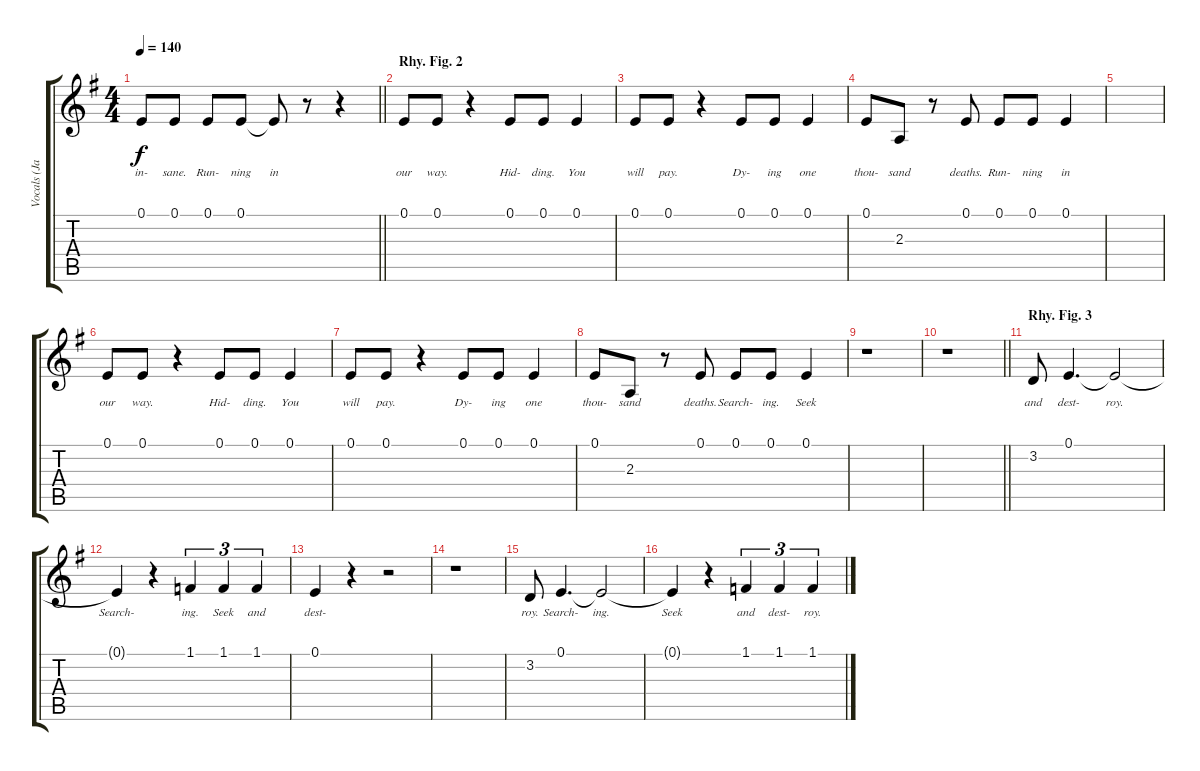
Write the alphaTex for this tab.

\track ("Vocals (James Hetfield)" "Vocals (Ja") {instrument stringensemble1}
\staff {score tabs}
\tuning (E4 B3 G3 D3 A2 E2) {hide}
\ts (4 4)
\tempo 140
\clef g2
\barLineRight lightlight
\ks eminor
0.1.8{lyrics (0 "in-") lyrics (1 "") lyrics (2 "") lyrics (3 "") lyrics (4 "") dy f} 0.1.8{lyrics (0 "sane.") lyrics (1 "") lyrics (2 "") lyrics (3 "") lyrics (4 "")} 0.1.8{lyrics (0 "Run-") lyrics (1 "") lyrics (2 "") lyrics (3 "") lyrics (4 "")} 0.1.8{lyrics (0 "ning") lyrics (1 "") lyrics (2 "") lyrics (3 "") lyrics (4 "")} 0.1{t}.8{lyrics (0 "in") lyrics (1 "") lyrics (2 "") lyrics (3 "") lyrics (4 "")} r.8 r.4 |
\section ("" "Rhy. Fig. 2")
0.1.8{lyrics (0 "our") lyrics (1 "") lyrics (2 "") lyrics (3 "") lyrics (4 "")} 0.1.8{lyrics (0 "way.") lyrics (1 "") lyrics (2 "") lyrics (3 "") lyrics (4 "")} r.4 0.1.8{lyrics (0 "Hid-") lyrics (1 "") lyrics (2 "") lyrics (3 "") lyrics (4 "")} 0.1.8{lyrics (0 "ding.") lyrics (1 "") lyrics (2 "") lyrics (3 "") lyrics (4 "")} 0.1.4{lyrics (0 "You") lyrics (1 "") lyrics (2 "") lyrics (3 "") lyrics (4 "")} |
0.1.8{lyrics (0 "will") lyrics (1 "") lyrics (2 "") lyrics (3 "") lyrics (4 "")} 0.1.8{lyrics (0 "pay.") lyrics (1 "") lyrics (2 "") lyrics (3 "") lyrics (4 "")} r.4 0.1.8{lyrics (0 "Dy-") lyrics (1 "") lyrics (2 "") lyrics (3 "") lyrics (4 "")} 0.1.8{lyrics (0 "ing") lyrics (1 "") lyrics (2 "") lyrics (3 "") lyrics (4 "")} 0.1.4{lyrics (0 "one") lyrics (1 "") lyrics (2 "") lyrics (3 "") lyrics (4 "")} |
0.1.8{lyrics (0 "thou-") lyrics (1 "") lyrics (2 "") lyrics (3 "") lyrics (4 "")} 2.3.8{lyrics (0 "sand") lyrics (1 "") lyrics (2 "") lyrics (3 "") lyrics (4 "")} r.8 0.1.8{lyrics (0 "deaths.") lyrics (1 "") lyrics (2 "") lyrics (3 "") lyrics (4 "")} 0.1.8{lyrics (0 "Run-") lyrics (1 "") lyrics (2 "") lyrics (3 "") lyrics (4 "")} 0.1.8{lyrics (0 "ning") lyrics (1 "") lyrics (2 "") lyrics (3 "") lyrics (4 "")} 0.1.4{lyrics (0 "in") lyrics (1 "") lyrics (2 "") lyrics (3 "") lyrics (4 "")} |
|
0.1.8{lyrics (0 "our") lyrics (1 "") lyrics (2 "") lyrics (3 "") lyrics (4 "")} 0.1.8{lyrics (0 "way.") lyrics (1 "") lyrics (2 "") lyrics (3 "") lyrics (4 "")} r.4 0.1.8{lyrics (0 "Hid-") lyrics (1 "") lyrics (2 "") lyrics (3 "") lyrics (4 "")} 0.1.8{lyrics (0 "ding.") lyrics (1 "") lyrics (2 "") lyrics (3 "") lyrics (4 "")} 0.1.4{lyrics (0 "You") lyrics (1 "") lyrics (2 "") lyrics (3 "") lyrics (4 "")} |
0.1.8{lyrics (0 "will") lyrics (1 "") lyrics (2 "") lyrics (3 "") lyrics (4 "")} 0.1.8{lyrics (0 "pay.") lyrics (1 "") lyrics (2 "") lyrics (3 "") lyrics (4 "")} r.4 0.1.8{lyrics (0 "Dy-") lyrics (1 "") lyrics (2 "") lyrics (3 "") lyrics (4 "")} 0.1.8{lyrics (0 "ing") lyrics (1 "") lyrics (2 "") lyrics (3 "") lyrics (4 "")} 0.1.4{lyrics (0 "one") lyrics (1 "") lyrics (2 "") lyrics (3 "") lyrics (4 "")} |
0.1.8{lyrics (0 "thou-") lyrics (1 "") lyrics (2 "") lyrics (3 "") lyrics (4 "")} 2.3.8{lyrics (0 "sand") lyrics (1 "") lyrics (2 "") lyrics (3 "") lyrics (4 "")} r.8 0.1.8{lyrics (0 "deaths.") lyrics (1 "") lyrics (2 "") lyrics (3 "") lyrics (4 "")} 0.1.8{lyrics (0 "Search-") lyrics (1 "") lyrics (2 "") lyrics (3 "") lyrics (4 "")} 0.1.8{lyrics (0 "ing.") lyrics (1 "") lyrics (2 "") lyrics (3 "") lyrics (4 "")} 0.1.4{lyrics (0 "Seek") lyrics (1 "") lyrics (2 "") lyrics (3 "") lyrics (4 "")} |
r.1 |
\barLineRight lightlight
r.1 |
\section ("" "Rhy. Fig. 3")
3.2.8{lyrics (0 "and") lyrics (1 "") lyrics (2 "") lyrics (3 "") lyrics (4 "")} 0.1.4{d lyrics (0 "dest-") lyrics (1 "") lyrics (2 "") lyrics (3 "") lyrics (4 "")} 0.1{t}.2{lyrics (0 "roy.") lyrics (1 "") lyrics (2 "") lyrics (3 "") lyrics (4 "")} |
0.1{t}.4{lyrics (0 "Search-") lyrics (1 "") lyrics (2 "") lyrics (3 "") lyrics (4 "")} r.4 1.1.4{tu (3 2) lyrics (0 "ing.") lyrics (1 "") lyrics (2 "") lyrics (3 "") lyrics (4 "")} 1.1.4{tu (3 2) lyrics (0 "Seek") lyrics (1 "") lyrics (2 "") lyrics (3 "") lyrics (4 "")} 1.1.4{tu (3 2) lyrics (0 "and") lyrics (1 "") lyrics (2 "") lyrics (3 "") lyrics (4 "")} |
0.1.4{lyrics (0 "dest-") lyrics (1 "") lyrics (2 "") lyrics (3 "") lyrics (4 "")} r.4 r.2 |
r.1 |
3.2.8{lyrics (0 "roy.") lyrics (1 "") lyrics (2 "") lyrics (3 "") lyrics (4 "")} 0.1.4{d lyrics (0 "Search-") lyrics (1 "") lyrics (2 "") lyrics (3 "") lyrics (4 "")} 0.1{t}.2{lyrics (0 "ing.") lyrics (1 "") lyrics (2 "") lyrics (3 "") lyrics (4 "")} |
0.1{t}.4{lyrics (0 "Seek") lyrics (1 "") lyrics (2 "") lyrics (3 "") lyrics (4 "")} r.4 1.1.4{tu (3 2) lyrics (0 "and") lyrics (1 "") lyrics (2 "") lyrics (3 "") lyrics (4 "")} 1.1.4{tu (3 2) lyrics (0 "dest-") lyrics (1 "") lyrics (2 "") lyrics (3 "") lyrics (4 "")} 1.1.4{tu (3 2) lyrics (0 "roy.") lyrics (1 "") lyrics (2 "") lyrics (3 "") lyrics (4 "")}
